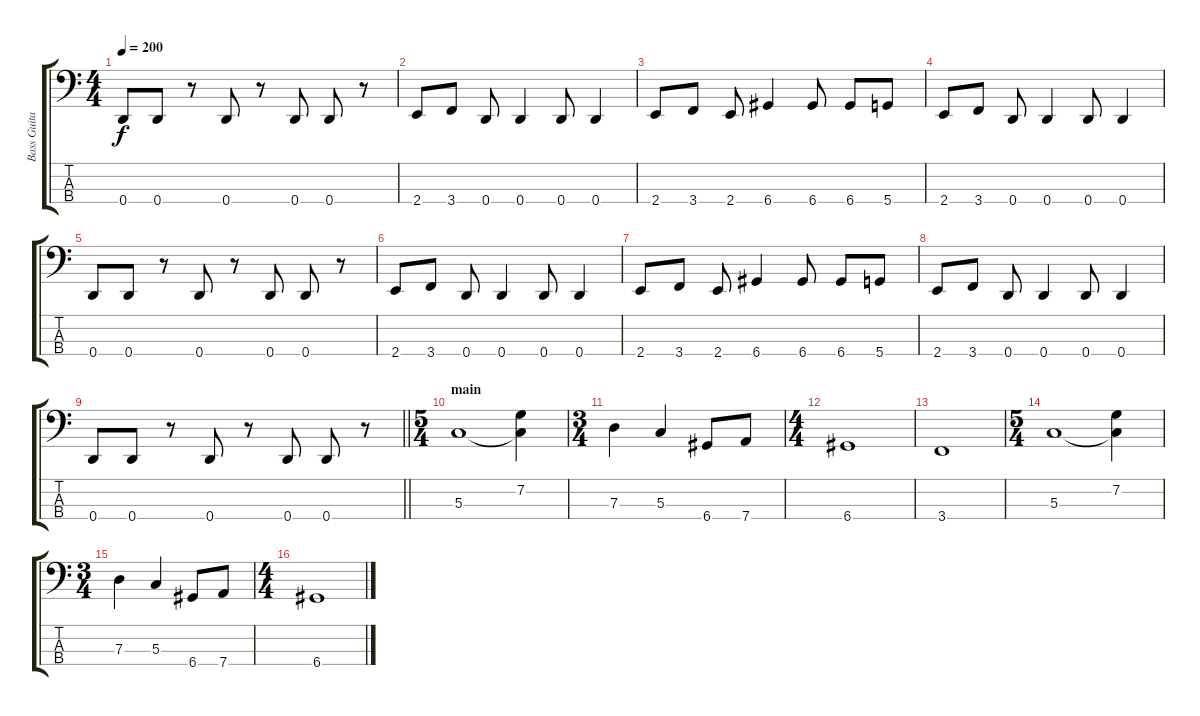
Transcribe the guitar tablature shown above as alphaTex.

\track ("Bass Guitar" "Bass Guita") {instrument electricbassfinger}
\staff {score tabs}
\tuning (F2 C2 G1 D1) {hide}
\ts (4 4)
\tempo 200
\clef f4
\ks c
0.4.8{dy f} 0.4.8 r.8 0.4.8 r.8 0.4.8 0.4.8 r.8 |
2.4.8 3.4.8 0.4.8 0.4.4 0.4.8 0.4.4 |
2.4.8 3.4.8 2.4.8 6.4.4 6.4.8 6.4.8 5.4.8 |
2.4.8 3.4.8 0.4.8 0.4.4 0.4.8 0.4.4 |
0.4.8 0.4.8 r.8 0.4.8 r.8 0.4.8 0.4.8 r.8 |
2.4.8 3.4.8 0.4.8 0.4.4 0.4.8 0.4.4 |
2.4.8 3.4.8 2.4.8 6.4.4 6.4.8 6.4.8 5.4.8 |
2.4.8 3.4.8 0.4.8 0.4.4 0.4.8 0.4.4 |
\barLineRight lightlight
0.4.8 0.4.8 r.8 0.4.8 r.8 0.4.8 0.4.8 r.8 |
\ts (5 4)
\section ("" "main")
5.3.1 (7.2 5.3{t}).4 |
\ts (3 4)
7.3.4 5.3.4 6.4.8 7.4.8 |
\ts (4 4)
6.4.1 |
3.4.1 |
\ts (5 4)
5.3.1 (7.2 5.3{t}).4 |
\ts (3 4)
7.3.4 5.3.4 6.4.8 7.4.8 |
\ts (4 4)
6.4.1
